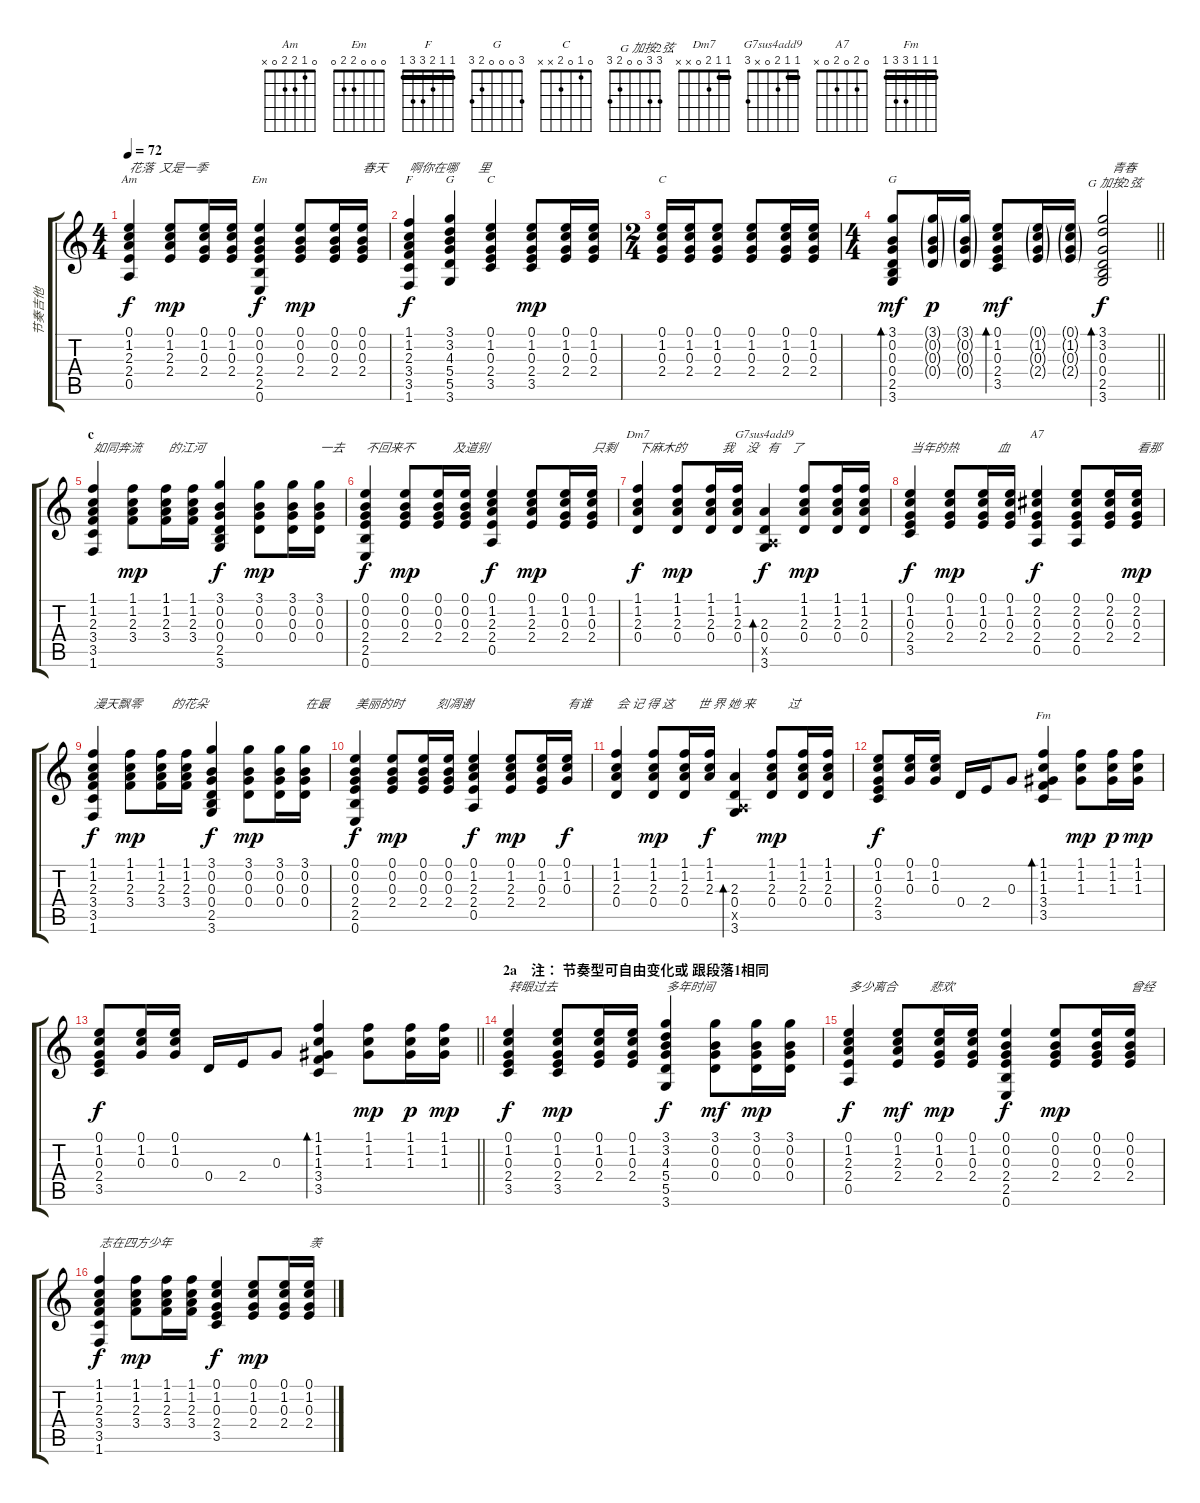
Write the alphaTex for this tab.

\track ("节奏吉他" "节奏吉他") {instrument acousticguitarsteel}
\staff {score tabs}
\tuning (E4 B3 G3 D3 A2 E2) {hide}
\chord ("Am" 0 1 2 2 0 x)
\chord ("Em" 0 0 0 2 2 0)
\chord ("F" 1 1 2 3 3 1) {barre 1}
\chord ("G" 3 3 4 5 5 3) {barre 3}
\chord ("C" 0 1 0 2 3 x)
\chord ("C" 0 1 0 2 x x)
\chord ("G" 3 0 0 0 2 3)
\chord ("        G 加按2弦" 3 3 0 0 2 3)
\chord ("Dm7" 1 1 2 0 x x) {barre 1}
\chord ("G7sus4add9" 1 1 2 0 x 3) {barre 1}
\chord ("A7" 0 2 0 2 0 x)
\chord ("Fm" 1 1 1 3 3 1) {barre 1}
\ts (4 4)
\tempo 72
\clef g2
\ks c
(0.1 1.2 2.3 2.4 0.5).4{ch "Am" txt "花落  又是一季" dy f} (0.1 1.2 2.3 2.4).8{dy mp} (0.1 1.2 0.3 2.4).16 (0.1 1.2 0.3 2.4).16 (0.1 0.2 0.3 2.4 2.5 0.6).4{ch "Em" dy f} (0.1 0.2 0.3 2.4).8{dy mp} (0.1 0.2 0.3 2.4).16 (0.1 0.2 0.3 2.4).16{txt "春天"} |
(1.1 1.2 2.3 3.4 3.5 1.6).4{ch "F" txt "啊你在哪       里" dy f} (3.1 3.2 4.3 5.4 5.5 3.6).4{ch "G"} (0.1 1.2 0.3 2.4 3.5).4{ch "C"} (0.1 1.2 0.3 2.4 3.5).8{dy mp} (0.1 1.2 0.3 2.4).16 (0.1 1.2 0.3 2.4).16 |
\ts (2 4)
(0.1 1.2 0.3 2.4).16{ch "C"} (0.1 1.2 0.3 2.4).16 (0.1 1.2 0.3 2.4).8 (0.1 1.2 0.3 2.4).8 (0.1 1.2 0.3 2.4).16 (0.1 1.2 0.3 2.4).16 |
\ts (4 4)
\barLineRight lightlight
(3.1 0.2 0.3 0.4 2.5 3.6).8{bd 120 ch "G" dy mf} (3.1{g} 0.2{g} 0.3{g} 0.4{g}).16{dy p} (3.1{g} 0.2{g} 0.3{g} 0.4{g}).16 (0.1 1.2 0.3 2.4 3.5).8{bd 120 dy mf} (0.1{g} 1.2{g} 0.3{g} 2.4{g}).16 (0.1{g} 1.2{g} 0.3{g} 2.4{g}).16 (3.1 3.2 0.3 0.4 2.5 3.6).2{bd 120 ch "        G 加按2弦" txt "   青春" dy f} |
\section ("" "c")
(1.1 1.2 2.3 3.4 3.5 1.6).4{txt "如同奔流         的江河"} (1.1 1.2 2.3 3.4).8{dy mp} (1.1 1.2 2.3 3.4).16 (1.1 1.2 2.3 3.4).16 (3.1 0.2 0.3 0.4 2.5 3.6).4{dy f} (3.1 0.2 0.3 0.4).8{dy mp} (3.1 0.2 0.3 0.4).16 (3.1 0.2 0.3 0.4).16{txt "一去"} |
(0.1 0.2 0.3 2.4 2.5 0.6).4{txt "不回来不             及道别" dy f} (0.1 0.2 0.3 2.4).8{dy mp} (0.1 0.2 0.3 2.4).16 (0.1 0.2 0.3 2.4).16 (0.1 1.2 2.3 2.4 0.5).4{dy f} (0.1 1.2 2.3 2.4).8{dy mp} (0.1 1.2 0.3 2.4).16 (0.1 1.2 0.3 2.4).16{txt "只剩"} |
(1.1 1.2 2.3 0.4).4{ch "Dm7" txt "下麻木的            我    没   有    了" dy f} (1.1 1.2 2.3 0.4).8{dy mp} (1.1 1.2 2.3 0.4).16 (1.1 1.2 2.3 0.4).16 (2.3 0.4 0.5{x} 3.6).4{bd 30 ch "G7sus4add9" dy f} (1.1 1.2 2.3 0.4).8{dy mp} (1.1 1.2 2.3 0.4).16 (1.1 1.2 2.3 0.4).16 |
(0.1 1.2 0.3 2.4 3.5).4{txt "当年的热             血" dy f} (0.1 1.2 0.3 2.4).8{dy mp} (0.1 1.2 0.3 2.4).16 (0.1 1.2 0.3 2.4).16 (0.1 2.2 0.3 2.4 0.5).4{ch "A7" dy f} (0.1 2.2 0.3 2.4 0.5).8 (0.1 2.2 0.3 2.4).16 (0.1 2.2 0.3 2.4).16{txt "看那" dy mp} |
(1.1 1.2 2.3 3.4 3.5 1.6).4{txt "漫天飘零          的花朵" dy f} (1.1 1.2 2.3 3.4).8{dy mp} (1.1 1.2 2.3 3.4).16 (1.1 1.2 2.3 3.4).16 (3.1 0.2 0.3 0.4 2.5 3.6).4{dy f} (3.1 0.2 0.3 0.4).8{dy mp} (3.1 0.2 0.3 0.4).16 (3.1 0.2 0.3 0.4).16{txt "在最"} |
(0.1 0.2 0.3 2.4 2.5 0.6).4{txt "美丽的时           刻凋谢" dy f} (0.1 0.2 0.3 2.4).8{dy mp} (0.1 0.2 0.3 2.4).16 (0.1 0.2 0.3 2.4).16 (0.1 1.2 2.3 2.4 0.5).4{dy f} (0.1 1.2 2.3 2.4).8{dy mp} (0.1 1.2 0.3 2.4).16 (0.1 1.2 0.3).16{txt "有谁" dy f} |
(1.1 1.2 2.3 0.4).4{txt "会 记 得 这        世 界 她 来           过"} (1.1 1.2 2.3 0.4).8{dy mp} (1.1 1.2 2.3 0.4).16 (1.1 1.2 2.3).16{dy f} (2.3 0.4 0.5{x} 3.6).4{bd 30} (1.1 1.2 2.3 0.4).8{dy mp} (1.1 1.2 2.3 0.4).16 (1.1 1.2 2.3 0.4).16 |
(0.1 1.2 0.3 2.4 3.5).8{dy f} (0.1 1.2 0.3).16 (0.1 1.2 0.3).16 0.4.16 2.4.16 0.3.8 (1.1 1.2 1.3 3.4 3.5).4{bd 120 ch "Fm"} (1.1 1.2 1.3).8{dy mp} (1.1 1.2 1.3).16{dy p} (1.1 1.2 1.3).16{dy mp} |
\barLineRight lightlight
(0.1 1.2 0.3 2.4 3.5).8{dy f} (0.1 1.2 0.3).16 (0.1 1.2 0.3).16 0.4.16 2.4.16 0.3.8 (1.1 1.2 1.3 3.4 3.5).4{bd 120} (1.1 1.2 1.3).8{dy mp} (1.1 1.2 1.3).16{dy p} (1.1 1.2 1.3).16{dy mp} |
\section ("" "2a    注： 节奏型可自由变化或 跟段落1相同")
(0.1 1.2 0.3 2.4 3.5).4{txt "转眼过去" dy f} (0.1 1.2 0.3 2.4 3.5).8{dy mp} (0.1 1.2 0.3 2.4).16 (0.1 1.2 0.3 2.4).16 (3.1 3.2 4.3 5.4 5.5 3.6).4{txt "多年时间" dy f} (3.1 0.2 0.3 0.4).8{dy mf} (3.1 0.2 0.3 0.4).16{dy mp} (3.1 0.2 0.3 0.4).16 |
(0.1 1.2 2.3 2.4 0.5).4{txt "多少离合           悲欢" dy f} (0.1 1.2 2.3 2.4).8{dy mf} (0.1 1.2 0.3 2.4).16{dy mp} (0.1 1.2 0.3 2.4).16 (0.1 0.2 0.3 2.4 2.5 0.6).4{dy f} (0.1 0.2 0.3 2.4).8{dy mp} (0.1 0.2 0.3 2.4).16 (0.1 0.2 0.3 2.4).16{txt "曾经"} |
(1.1 1.2 2.3 3.4 3.5 1.6).4{txt "志在四方少年" dy f} (1.1 1.2 2.3 3.4).8{dy mp} (1.1 1.2 2.3 3.4).16 (1.1 1.2 2.3 3.4).16 (0.1 1.2 0.3 2.4 3.5).4{dy f} (0.1 1.2 0.3 2.4).8{dy mp} (0.1 1.2 0.3 2.4).16 (0.1 1.2 0.3 2.4).16{txt "羡"}
